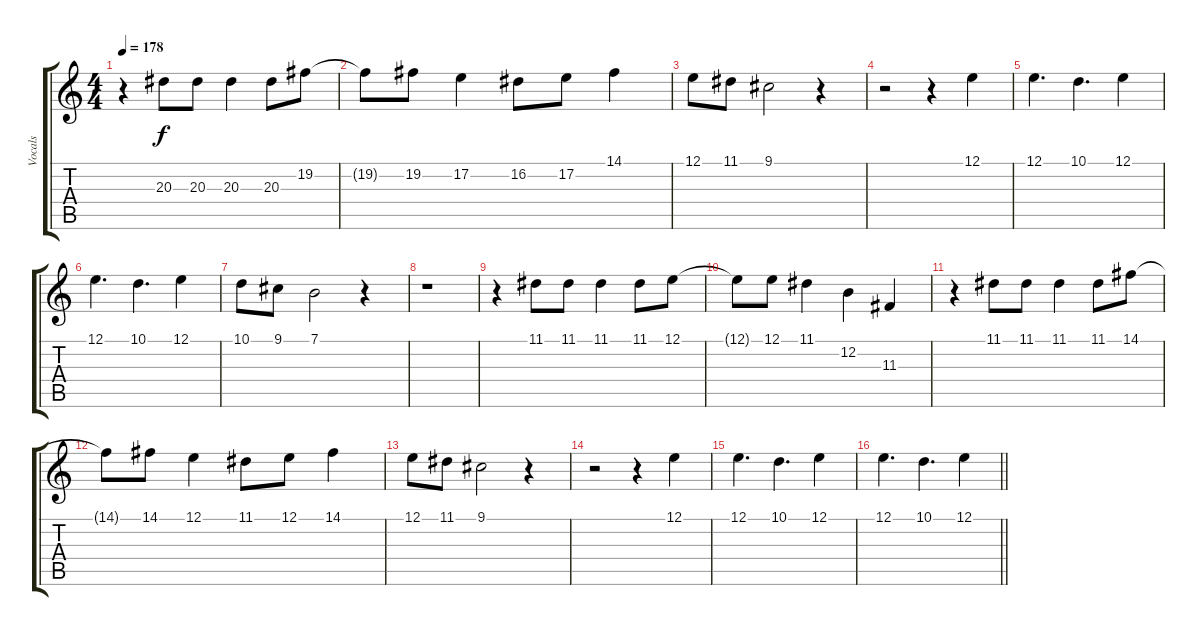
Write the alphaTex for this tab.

\track ("Vocals" "Vocals") {instrument lead6voice}
\staff {score tabs}
\tuning (E4 B3 G3 D3 A2 E2) {hide}
\ts (4 4)
\tempo 178
\clef g2
\ks c
r.4{dy f} 20.3.8 20.3.8 20.3.4 20.3.8 19.2.8 |
19.2{t}.8 19.2.8 17.2.4 16.2.8 17.2.8 14.1.4 |
12.1.8 11.1.8 9.1.2 r.4 |
r.2 r.4 12.1.4 |
12.1.4{d} 10.1.4{d} 12.1.4 |
12.1.4{d} 10.1.4{d} 12.1.4 |
10.1.8 9.1.8 7.1.2 r.4 |
r.1 |
r.4 11.1.8 11.1.8 11.1.4 11.1.8 12.1.8 |
12.1{t}.8 12.1.8 11.1.4 12.2.4 11.3.4 |
r.4 11.1.8 11.1.8 11.1.4 11.1.8 14.1.8 |
14.1{t}.8 14.1.8 12.1.4 11.1.8 12.1.8 14.1.4 |
12.1.8 11.1.8 9.1.2 r.4 |
r.2 r.4 12.1.4 |
12.1.4{d} 10.1.4{d} 12.1.4 |
\barLineRight lightlight
12.1.4{d} 10.1.4{d} 12.1.4
